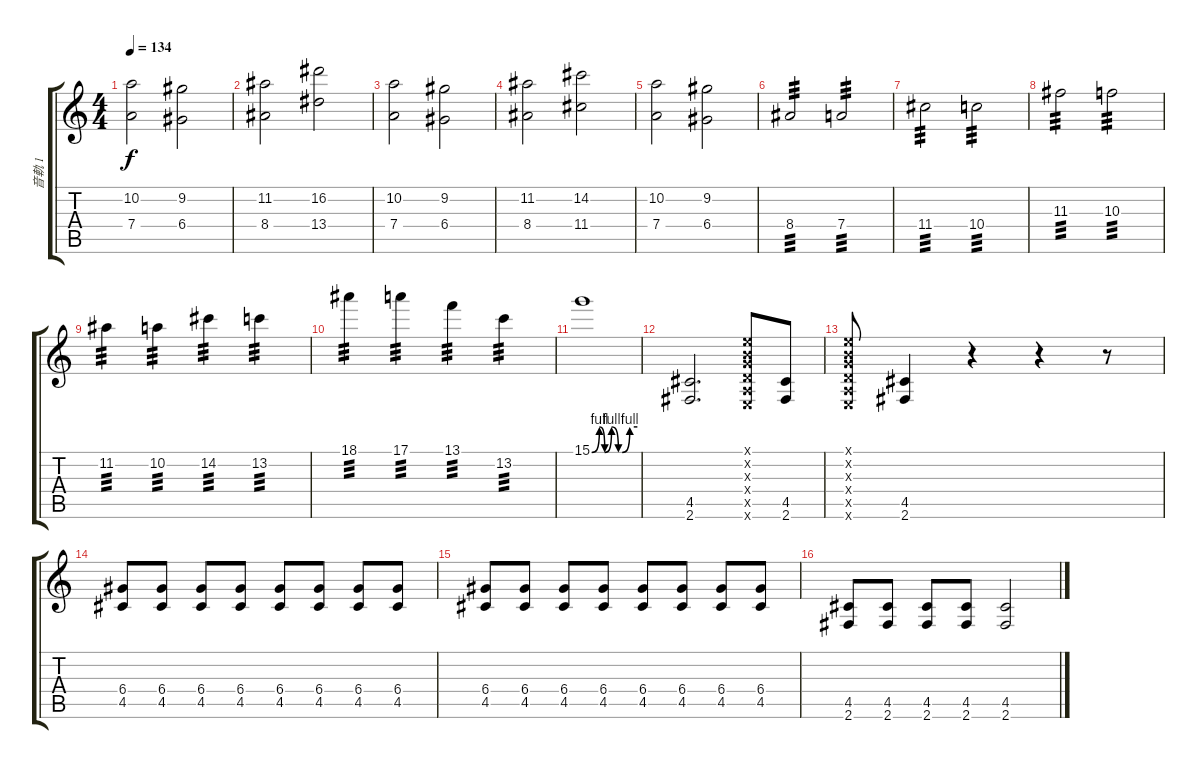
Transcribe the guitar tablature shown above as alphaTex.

\track ("音軌 1" "音軌 1") {instrument overdrivenguitar}
\staff {score tabs}
\tuning (E4 B3 G3 D3 A2 E2) {hide}
\ts (4 4)
\tempo 134
\clef g2
\ks c
(10.2 7.4).2{dy f} (9.2 6.4).2 |
(11.2 8.4).2 (16.2 13.4).2 |
(10.2 7.4).2 (9.2 6.4).2 |
(11.2 8.4).2 (14.2 11.4).2 |
(10.2 7.4).2 (9.2 6.4).2 |
8.4.2{tp 3} 7.4.2{tp 3} |
11.4.2{tp 3} 10.4.2{tp 3} |
11.3.2{tp 3} 10.3.2{tp 3} |
11.2.4{tp 3} 10.2.4{tp 3} 14.2.4{tp 3} 13.2.4{tp 3} |
18.1.4{tp 3} 17.1.4{tp 3} 13.1.4{tp 3} 13.2.4{tp 3} |
15.1{be (custom 0 0 10 4 17 0 26 4 35 0 40 0 50 4 60 4)}.1 |
(4.5 2.6).2{d} (0.1{x} 0.2{x} 0.3{x} 0.4{x} 0.5{x} 0.6{x}).8 (4.5 2.6).8 |
(0.1{x} 0.2{x} 0.3{x} 0.4{x} 0.5{x} 0.6{x}).8 (4.5 2.6).4 r.4 r.4 r.8 |
(6.4 4.5).8 (6.4 4.5).8 (6.4 4.5).8 (6.4 4.5).8 (6.4 4.5).8 (6.4 4.5).8 (6.4 4.5).8 (6.4 4.5).8 |
(6.4 4.5).8 (6.4 4.5).8 (6.4 4.5).8 (6.4 4.5).8 (6.4 4.5).8 (6.4 4.5).8 (6.4 4.5).8 (6.4 4.5).8 |
(4.5 2.6).8 (4.5 2.6).8 (4.5 2.6).8 (4.5 2.6).8 (4.5 2.6).2
